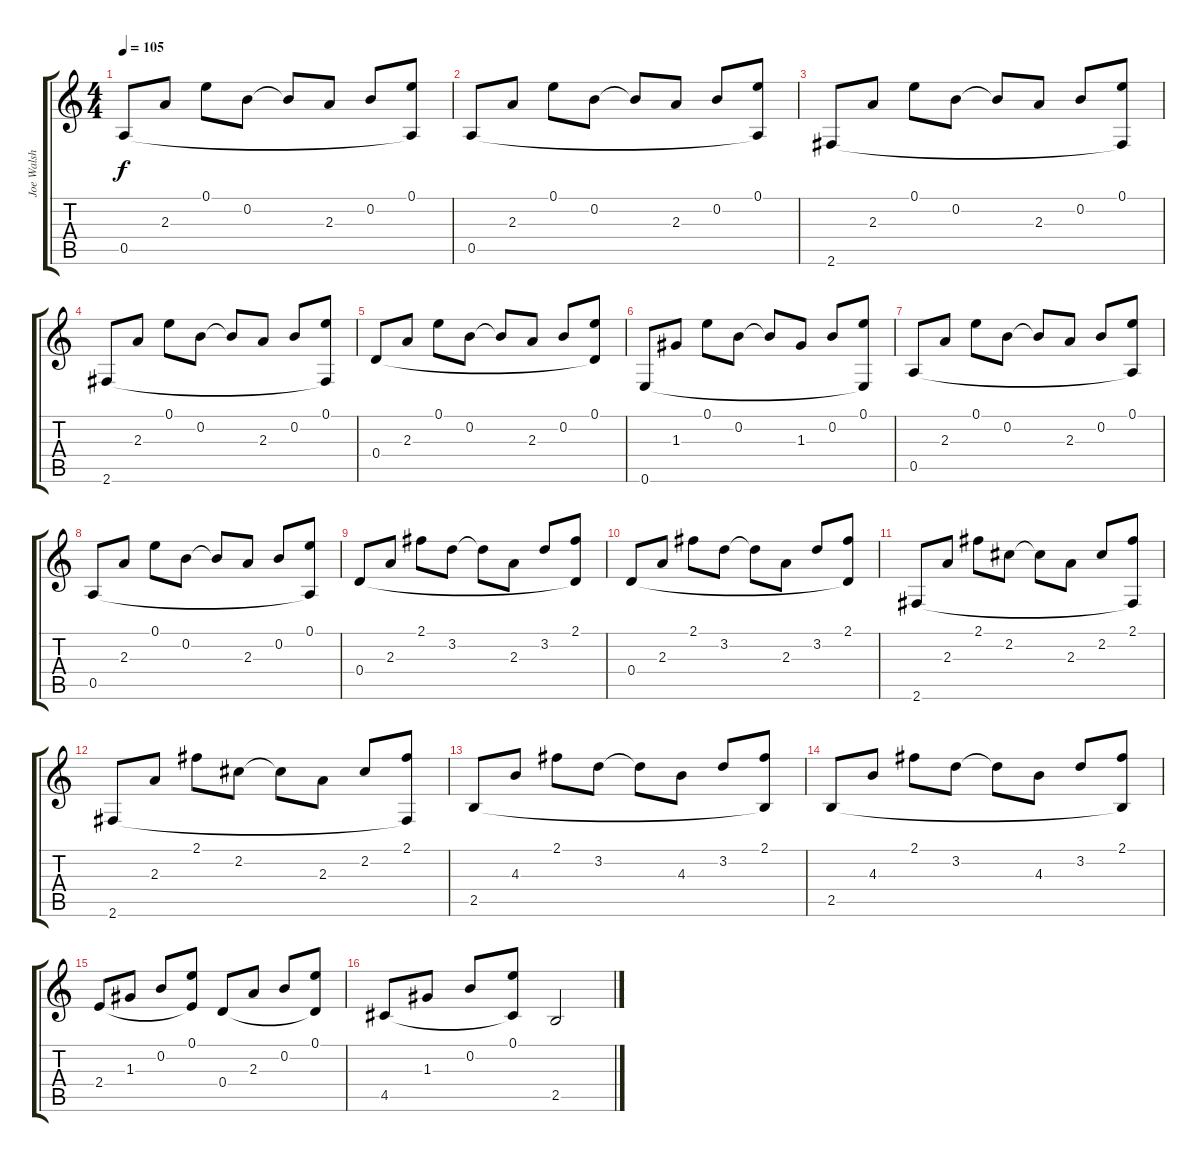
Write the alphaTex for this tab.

\track ("Joe Walsh" "Joe Walsh") {instrument electricguitarclean}
\staff {score tabs}
\tuning (E4 B3 G3 D3 A2 E2) {hide}
\ts (4 4)
\tempo 105
\clef g2
\ks c
0.5.8{dy f} 2.3.8 0.1.8 0.2.8 0.2{t}.8 2.3.8 0.2.8 (0.1 0.5{t}).8 |
0.5.8 2.3.8 0.1.8 0.2.8 0.2{t}.8 2.3.8 0.2.8 (0.1 0.5{t}).8 |
2.6.8 2.3.8 0.1.8 0.2.8 0.2{t}.8 2.3.8 0.2.8 (0.1 2.6{t}).8 |
2.6.8 2.3.8 0.1.8 0.2.8 0.2{t}.8 2.3.8 0.2.8 (0.1 2.6{t}).8 |
0.4.8 2.3.8 0.1.8 0.2.8 0.2{t}.8 2.3.8 0.2.8 (0.1 0.4{t}).8 |
0.6.8 1.3.8 0.1.8 0.2.8 0.2{t}.8 1.3.8 0.2.8 (0.1 0.6{t}).8 |
0.5.8 2.3.8 0.1.8 0.2.8 0.2{t}.8 2.3.8 0.2.8 (0.1 0.5{t}).8 |
0.5.8 2.3.8 0.1.8 0.2.8 0.2{t}.8 2.3.8 0.2.8 (0.1 0.5{t}).8 |
0.4.8 2.3.8 2.1.8 3.2.8 3.2{t}.8 2.3.8 3.2.8 (2.1 0.4{t}).8 |
0.4.8 2.3.8 2.1.8 3.2.8 3.2{t}.8 2.3.8 3.2.8 (2.1 0.4{t}).8 |
2.6.8 2.3.8 2.1.8 2.2.8 2.2{t}.8 2.3.8 2.2.8 (2.1 2.6{t}).8 |
2.6.8 2.3.8 2.1.8 2.2.8 2.2{t}.8 2.3.8 2.2.8 (2.1 2.6{t}).8 |
2.5.8 4.3.8 2.1.8 3.2.8 3.2{t}.8 4.3.8 3.2.8 (2.1 2.5{t}).8 |
2.5.8 4.3.8 2.1.8 3.2.8 3.2{t}.8 4.3.8 3.2.8 (2.1 2.5{t}).8 |
2.4.8 1.3.8 0.2.8 (0.1 2.4{t}).8 0.4.8 2.3.8 0.2.8 (0.1 0.4{t}).8 |
4.5.8 1.3.8 0.2.8 (0.1 4.5{t}).8 2.5.2
